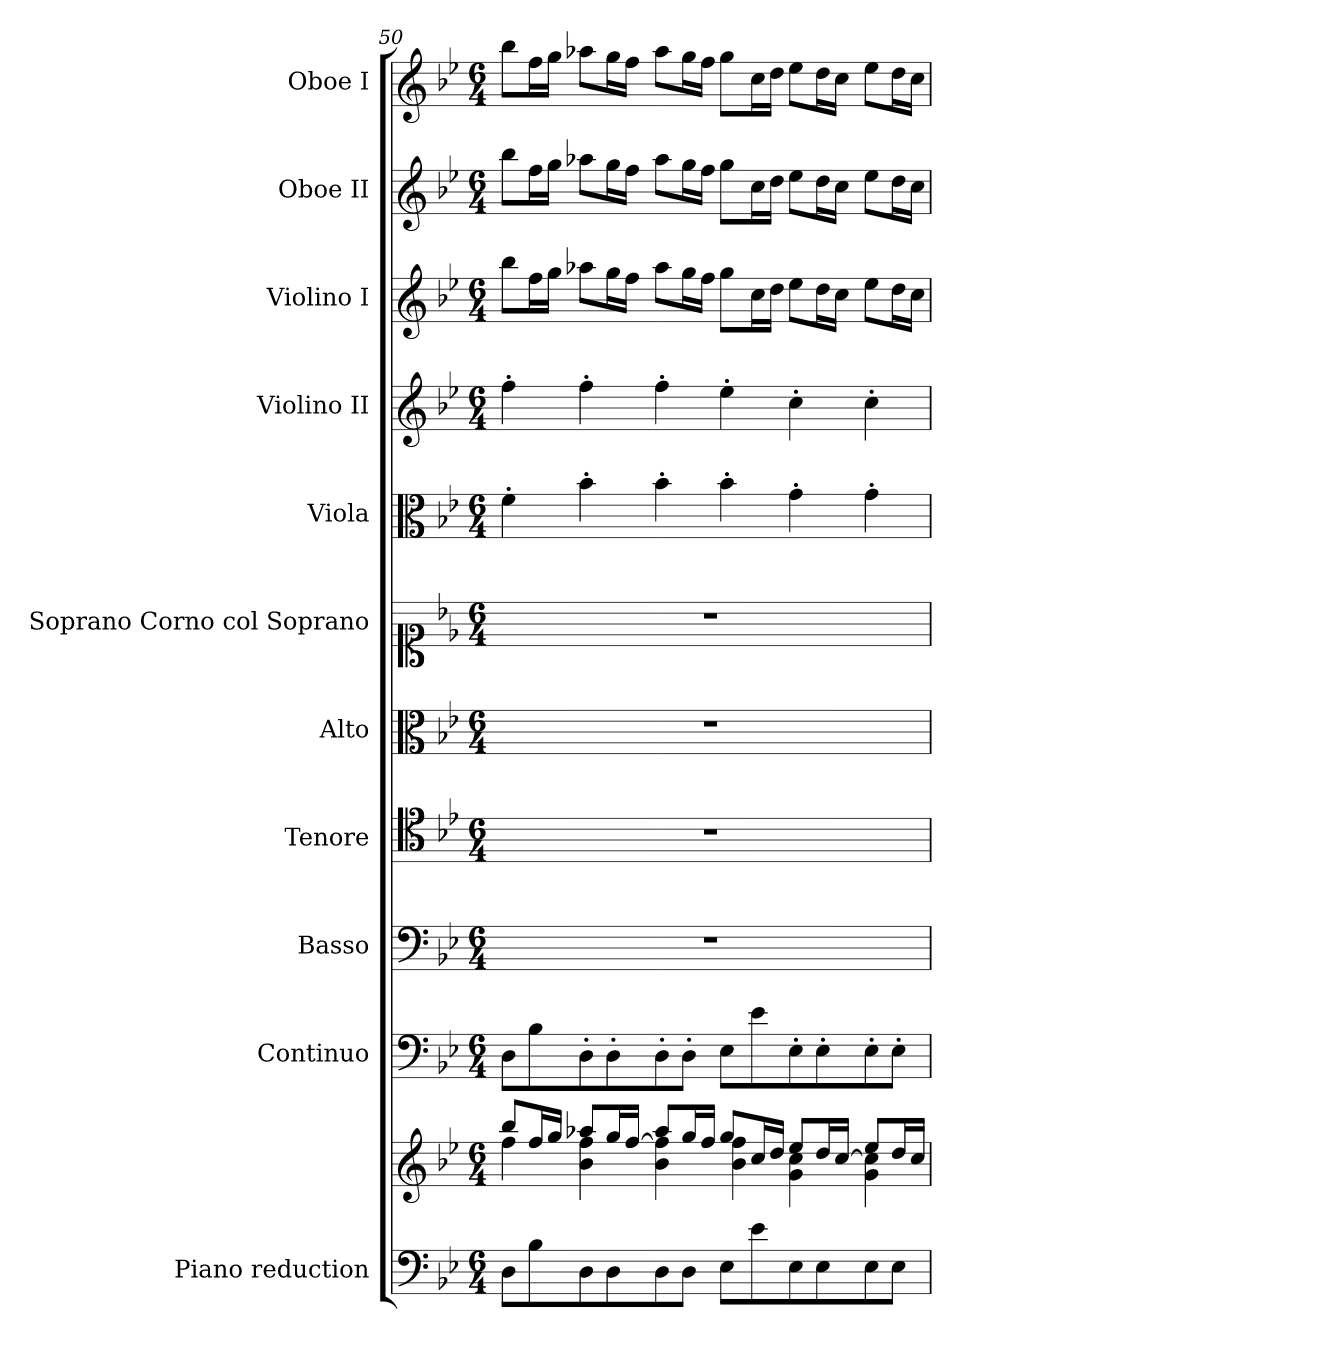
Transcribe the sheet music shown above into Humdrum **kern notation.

**kern	**kern	**kern	**kern	**kern	**kern	**kern	**kern	**kern	**kern	**kern	**kern
*part11	*part11	*part10	*part9	*part8	*part7	*part6	*part5	*part4	*part3	*part2	*part1
*staff12	*staff11	*staff10	*staff9	*staff8	*staff7	*staff6	*staff5	*staff4	*staff3	*staff2	*staff1
*I"Piano reduction	*	*I"Continuo	*I"Basso	*I"Tenore	*I"Alto	*I"Soprano Corno col Soprano	*I"Viola	*I"Violino II	*I"Violino I	*I"Oboe II	*I"Oboe I
*I'Pno	*	*	*	*	*	*	*I'Vla	*I'Vln	*I'Vln	*I'Ob	*I'Ob
!!LO:PB:g=z
*clefF4	*clefG2	*clefF4	*clefF4	*clefC4	*clefC3	*clefC1	*clefC3	*clefG2	*clefG2	*clefG2	*clefG2
*k[b-e-]	*k[b-e-]	*k[b-e-]	*k[b-e-]	*k[b-e-]	*k[b-e-]	*k[b-e-]	*k[b-e-]	*k[b-e-]	*k[b-e-]	*k[b-e-]	*k[b-e-]
*M6/4	*M6/4	*M6/4	*M6/4	*M6/4	*M6/4	*M6/4	*M6/4	*M6/4	*M6/4	*M6/4	*M6/4
=50	=50	=50	=50	=50	=50	=50	=50	=50	=50	=50	=50
*	*^	*	*	*	*	*	*	*	*	*	*
8D\L	8bb-/L	4ff\	8D\L	1.r	1.r	1.r	1.r	4f'\	4ff'\	8bb-\L	8bb-\L	8bb-\L
8B-\	16ff/L	.	8B-\	.	.	.	.	.	.	16ff\L	16ff\L	16ff\L
.	16gg/JJ	.	.	.	.	.	.	.	.	16gg\JJ	16gg\JJ	16gg\JJ
8D\	8aa-X/L	4b-\ 4ff\	8D'\	.	.	.	.	4b-'\	4ff'\	8aa-X\L	8aa-X\L	8aa-X\L
8D\	16gg/L	.	8D'\	.	.	.	.	.	.	16gg\L	16gg\L	16gg\L
.	[<16ff/JJ	.	.	.	.	.	.	.	.	16ff\JJ	16ff\JJ	16ff\JJ
8D\	8aa-/L	4b-\ 4ff\]	8D'\	.	.	.	.	4b-'\	4ff'\	8aa-\L	8aa-\L	8aa-\L
8D\J	16gg/L	.	8D'\J	.	.	.	.	.	.	16gg\L	16gg\L	16gg\L
.	16ff/JJ	.	.	.	.	.	.	.	.	16ff\JJ	16ff\JJ	16ff\JJ
8E-\L	8gg/L	4b-\ 4ff\	8E-\L	.	.	.	.	4b-'\	4ee-'\	8gg\L	8gg\L	8gg\L
8e-\	16cc/L	.	8e-\	.	.	.	.	.	.	16cc\L	16cc\L	16cc\L
.	16dd/JJ	.	.	.	.	.	.	.	.	16dd\JJ	16dd\JJ	16dd\JJ
8E-\	8ee-/L	4g\ 4cc\	8E-'\	.	.	.	.	4g'\	4cc'\	8ee-\L	8ee-\L	8ee-\L
8E-\	16dd/L	.	8E-'\	.	.	.	.	.	.	16dd\L	16dd\L	16dd\L
.	[<16cc/JJ	.	.	.	.	.	.	.	.	16cc\JJ	16cc\JJ	16cc\JJ
8E-\	8ee-/L	4g\ 4cc\]	8E-'\	.	.	.	.	4g'\	4cc'\	8ee-\L	8ee-\L	8ee-\L
8E-\J	16dd/L	.	8E-'\J	.	.	.	.	.	.	16dd\L	16dd\L	16dd\L
.	16cc/JJ	.	.	.	.	.	.	.	.	16cc\JJ	16cc\JJ	16cc\JJ
*	*v	*v	*	*	*	*	*	*	*	*	*	*
=	=	=	=	=	=	=	=	=	=	=	=
*-	*-	*-	*-	*-	*-	*-	*-	*-	*-	*-	*-
